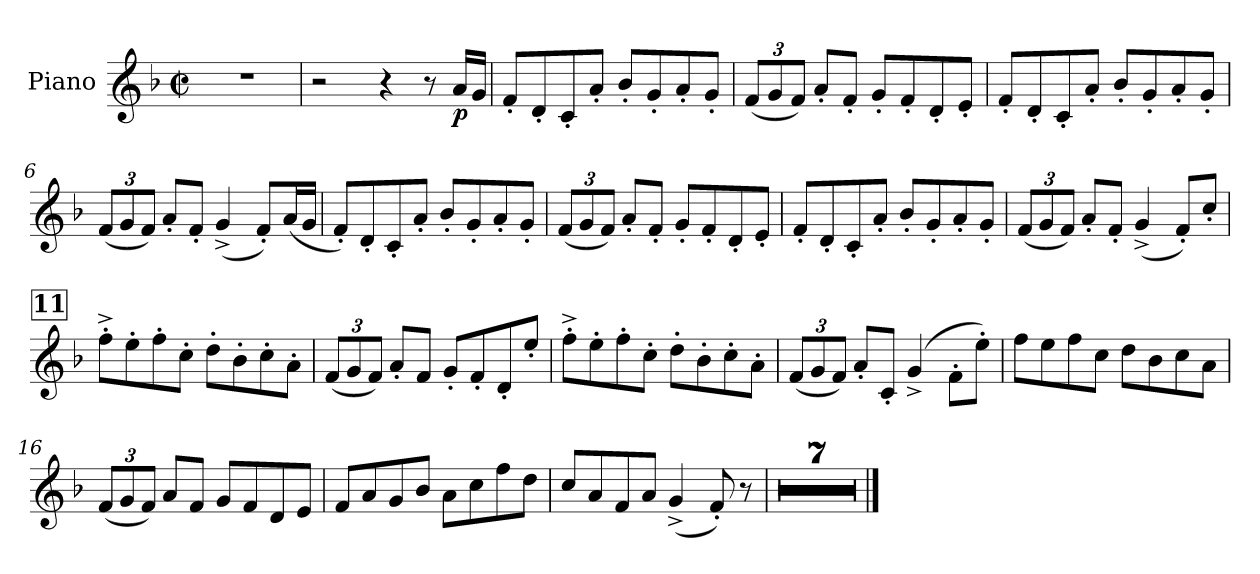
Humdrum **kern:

**kern	**dynam
*part1	*part1
*staff1	*staff1
*I"Piano	*
*I'Pno.	*
*clefG2	*
*k[b-]	*
*M2/2	*
*met(c|)	*
*MM100	*
=1	=1
1r	.
=2	=2
2r	.
4r	.
8r	.
!	!LO:DY:b
16a/LL	p
16g/JJ	.
=3	=3
8f'/L	.
8d'/	.
8c'/	.
8a'/J	.
8b-'/L	.
8g'/	.
8a'/	.
8g'/J	.
=4	=4
*Xbrackettup	*
(12f/L	.
12g/	.
12f/J)	.
8a'/L	.
8f'/J	.
8g'/L	.
8f'/	.
8d'/	.
8e'/J	.
=5	=5
8f'/L	.
8d'/	.
8c'/	.
8a'/J	.
8b-'/L	.
8g'/	.
8a'/	.
8g'/J	.
=6	=6
(12f/L	.
12g/	.
12f/J)	.
8a'/L	.
8f'/J	.
(4g^/	.
8f'/L)	.
(16a/L	.
16g/JJ	.
!!LO:LB:g=z
=7	=7
8f'/L)	.
8d'/	.
8c'/	.
8a'/J	.
8b-'/L	.
8g'/	.
8a'/	.
8g'/J	.
=8	=8
(12f/L	.
12g/	.
12f/J)	.
8a'/L	.
8f'/J	.
8g'/L	.
8f'/	.
8d'/	.
8e'/J	.
=9	=9
8f'/L	.
8d'/	.
8c'/	.
8a'/J	.
8b-'/L	.
8g'/	.
8a'/	.
8g'/J	.
=10	=10
(12f/L	.
12g/	.
12f/J)	.
8a'/L	.
8f'/J	.
(4g^/	.
8f'/L)	.
8cc'/J	.
!!LO:REH:place=s1:a:B:fs=14:t=11
=11	=11
8ff^'\L	.
8ee'\	.
8ff'\	.
8cc'\J	.
8dd'\L	.
8b-'\	.
8cc'\	.
8a'\J	.
!!LO:LB:g=z
=12	=12
(12f/L	.
12g/	.
12f/J)	.
8a'/L	.
8f/J	.
8g'/L	.
8f'/	.
8d'/	.
8ee'/J	.
=13	=13
8ff^'\L	.
8ee'\	.
8ff'\	.
8cc'\J	.
8dd'\L	.
8b-'\	.
8cc'\	.
8a'\J	.
=14	=14
(12f/L	.
12g/	.
12f/J)	.
8a'/L	.
8c'/J	.
(4g^/	.
8f'\L	.
8ee'\J)	.
=15	=15
8ff\L	.
8ee\	.
8ff\	.
8cc\J	.
8dd\L	.
8b-\	.
8cc\	.
8a\J	.
=16	=16
(12f/L	.
12g/	.
12f/J)	.
8a/L	.
8f/J	.
8g/L	.
8f/	.
8d/	.
8e/J	.
!!LO:LB:g=z
=17	=17
8f/L	.
8a/	.
8g/	.
8b-/J	.
8a\L	.
8cc\	.
8ff\	.
8dd\J	.
=18	=18
8cc/L	.
8a/	.
8f/	.
8a/J	.
(4g^/	.
8f'/)	.
8r	.
=19	=19
1r	.
=20	=20
1r	.
=21	=21
1r	.
=22	=22
1r	.
=23	=23
1r	.
=24	=24
1r	.
=25	=25
1r	.
==	==
*-	*-
